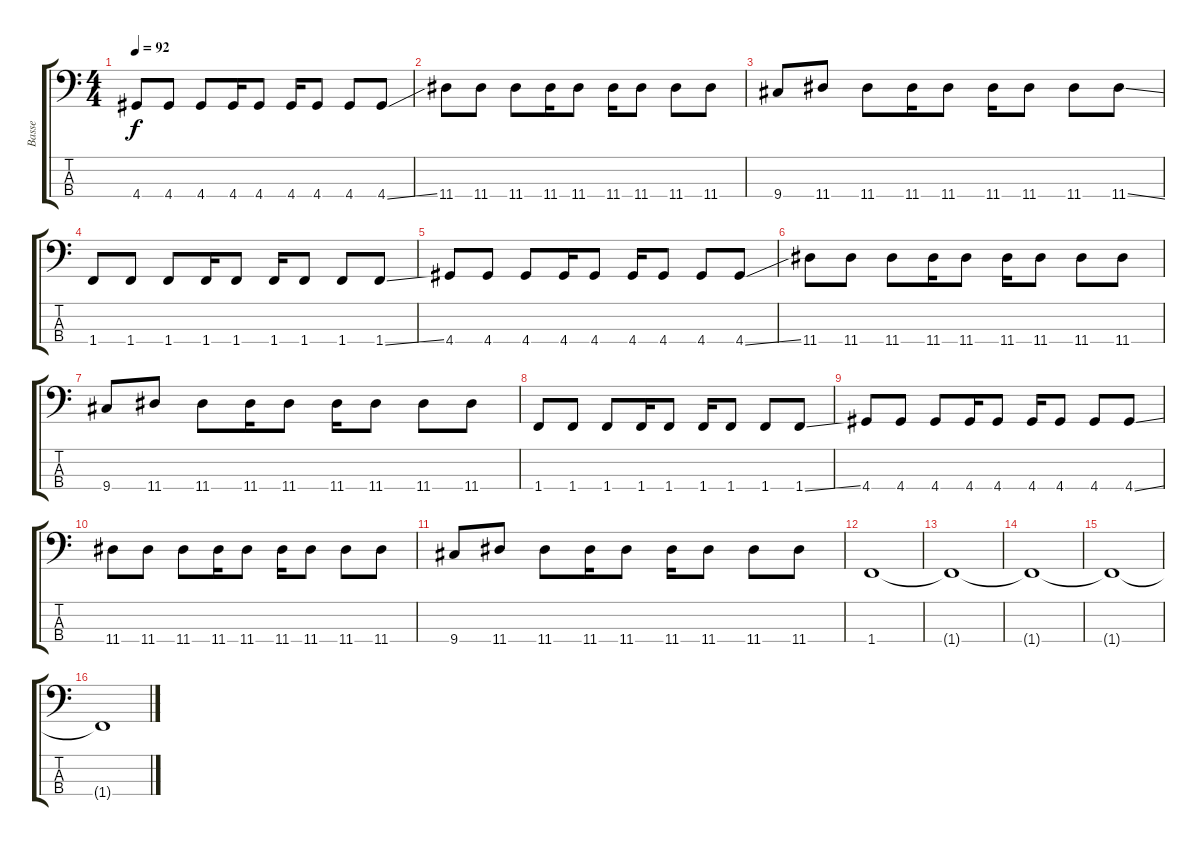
\track ("Basse" "Basse") {instrument electricbassfinger}
\staff {score tabs}
\tuning (G2 D2 A1 E1) {hide}
\ts (4 4)
\tempo 92
\clef f4
\ks c
4.4.8{dy f} 4.4.8 4.4.8 4.4.16 4.4.8 4.4.16 4.4.8 4.4.8 4.4{ss}.8 |
11.4.8 11.4.8 11.4.8 11.4.16 11.4.8 11.4.16 11.4.8 11.4.8 11.4.8 |
9.4.8 11.4.8 11.4.8 11.4.16 11.4.8 11.4.16 11.4.8 11.4.8 11.4{ss}.8 |
1.4.8 1.4.8 1.4.8 1.4.16 1.4.8 1.4.16 1.4.8 1.4.8 1.4{ss}.8 |
4.4.8 4.4.8 4.4.8 4.4.16 4.4.8 4.4.16 4.4.8 4.4.8 4.4{ss}.8 |
11.4.8 11.4.8 11.4.8 11.4.16 11.4.8 11.4.16 11.4.8 11.4.8 11.4.8 |
9.4.8 11.4.8 11.4.8 11.4.16 11.4.8 11.4.16 11.4.8 11.4.8 11.4.8 |
1.4.8 1.4.8 1.4.8 1.4.16 1.4.8 1.4.16 1.4.8 1.4.8 1.4{ss}.8 |
4.4.8 4.4.8 4.4.8 4.4.16 4.4.8 4.4.16 4.4.8 4.4.8 4.4{ss}.8 |
11.4.8 11.4.8 11.4.8 11.4.16 11.4.8 11.4.16 11.4.8 11.4.8 11.4.8 |
9.4.8 11.4.8 11.4.8 11.4.16 11.4.8 11.4.16 11.4.8 11.4.8 11.4.8 |
1.4.1 |
1.4{t}.1{volume 0} |
1.4{t}.1 |
1.4{t}.1 |
1.4{t}.1
